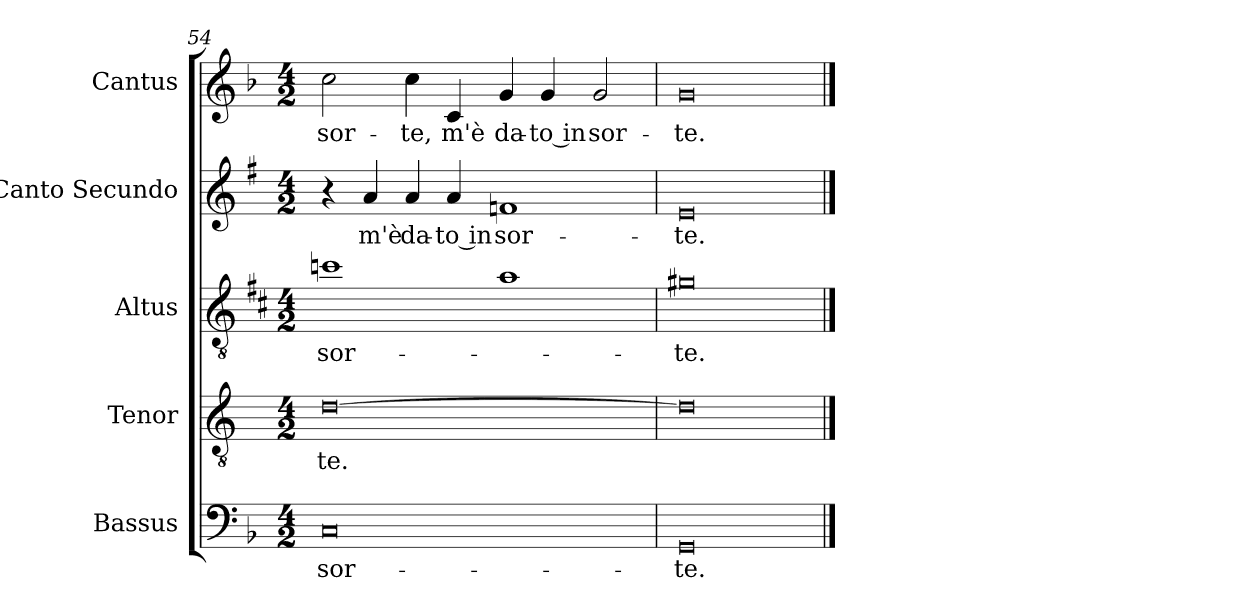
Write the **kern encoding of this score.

**kern	**text	**kern	**text	**kern	**text	**kern	**text	**kern	**text
*part5	*part5	*part4	*part4	*part3	*part3	*part2	*part2	*part1	*part1
*staff5	*staff5	*staff4	*staff4	*staff3	*staff3	*staff2	*staff2	*staff1	*staff1
*I"Bassus	*	*I"Tenor	*	*I"Altus	*	*I"Canto Secundo	*	*I"Cantus	*
*I'B	*	*I'T	*	*I'A	*	*I'C 2	*	*I'C 1	*
*clefF4	*	*clefGv2	*	*clefGv2	*	*clefG2	*	*clefG2	*
*	*	*ITrd4c7	*	*ITrd5c9	*	*ITrd1c2	*	*	*
*k[b-]	*	*k[b-]	*	*k[b-]	*	*k[b-]	*	*k[b-]	*
*F:	*	*F:	*	*F:	*	*F:	*	*F:	*
*M4/2	*	*M4/2	*	*M4/2	*	*M4/2	*	*M4/2	*
=54	=54	=54	=54	=54	=54	=54	=54	=54	=54
!	!LO:LY:b	!	!LO:LY:b	!	!LO:LY:b	!	!	!	!LO:LY:b
0C	sor-	[0G	-te.	1e-X	sor-	4r	.	2cc\	sor-
!	!	!	!	!	!	!	!LO:LY:b	!	!
.	.	.	.	.	.	4g/	m'è	.	.
!	!	!	!	!	!	!	!LO:LY:b	!	!LO:LY:b
.	.	.	.	.	.	4g/	da-	4cc\	-te,
!	!	!	!	!	!	!	!LO:LY:b	!	!LO:LY:b
.	.	.	.	.	.	4g/	-to in	4c/	m'è
!	!	!	!	!	!	!	!LO:LY:b	!	!LO:LY:b
.	.	.	.	1c	.	1e-X	sor-	4g/	da-
!	!	!	!	!	!	!	!	!	!LO:LY:b
.	.	.	.	.	.	.	.	4g/	-to in
!	!	!	!	!	!	!	!	!	!LO:LY:b
.	.	.	.	.	.	.	.	2g/	sor-
=55	=55	=55	=55	=55	=55	=55	=55	=55	=55
!	!LO:LY:b	!	!	!	!LO:LY:b	!	!LO:LY:b	!	!LO:LY:b
0GG	te.	0G]	.	0Bn	-te.	0d	-te.	0g	-te.
==	==	==	==	==	==	==	==	==	==
*-	*-	*-	*-	*-	*-	*-	*-	*-	*-
